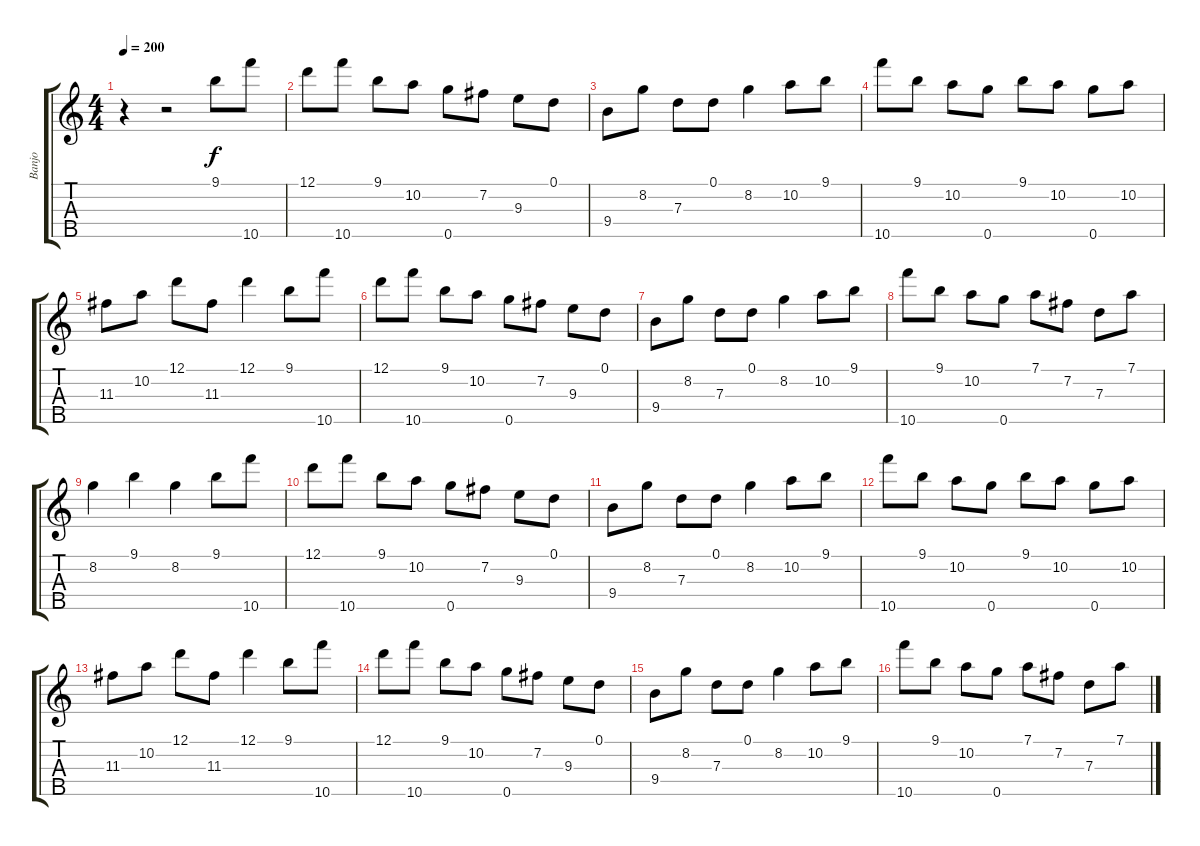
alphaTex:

\track ("Banjo" "Banjo") {instrument banjo}
\staff {score tabs}
\tuning (D4 B3 G3 D3 G4) {hide}
\displaytranspose 12
\ts (4 4)
\tempo 200
\clef g2
\ks c
r.4{dy f instrument banjo} r.2 9.1.8 10.5.8 |
12.1.8 10.5.8 9.1.8 10.2.8 0.5.8 7.2.8 9.3.8 0.1.8 |
9.4.8 8.2.8 7.3.8 0.1.8 8.2.4 10.2.8 9.1.8 |
10.5.8 9.1.8 10.2.8 0.5.8 9.1.8 10.2.8 0.5.8 10.2.8 |
11.3.8 10.2.8 12.1.8 11.3.8 12.1.4 9.1.8 10.5.8 |
12.1.8 10.5.8 9.1.8 10.2.8 0.5.8 7.2.8 9.3.8 0.1.8 |
9.4.8 8.2.8 7.3.8 0.1.8 8.2.4 10.2.8 9.1.8 |
10.5.8 9.1.8 10.2.8 0.5.8 7.1.8 7.2.8 7.3.8 7.1.8 |
8.2.4 9.1.4 8.2.4 9.1.8 10.5.8 |
12.1.8 10.5.8 9.1.8 10.2.8 0.5.8 7.2.8 9.3.8 0.1.8 |
9.4.8 8.2.8 7.3.8 0.1.8 8.2.4 10.2.8 9.1.8 |
10.5.8 9.1.8 10.2.8 0.5.8 9.1.8 10.2.8 0.5.8 10.2.8 |
11.3.8 10.2.8 12.1.8 11.3.8 12.1.4 9.1.8 10.5.8 |
12.1.8 10.5.8 9.1.8 10.2.8 0.5.8 7.2.8 9.3.8 0.1.8 |
9.4.8 8.2.8 7.3.8 0.1.8 8.2.4 10.2.8 9.1.8 |
10.5.8 9.1.8 10.2.8 0.5.8 7.1.8 7.2.8 7.3.8 7.1.8
